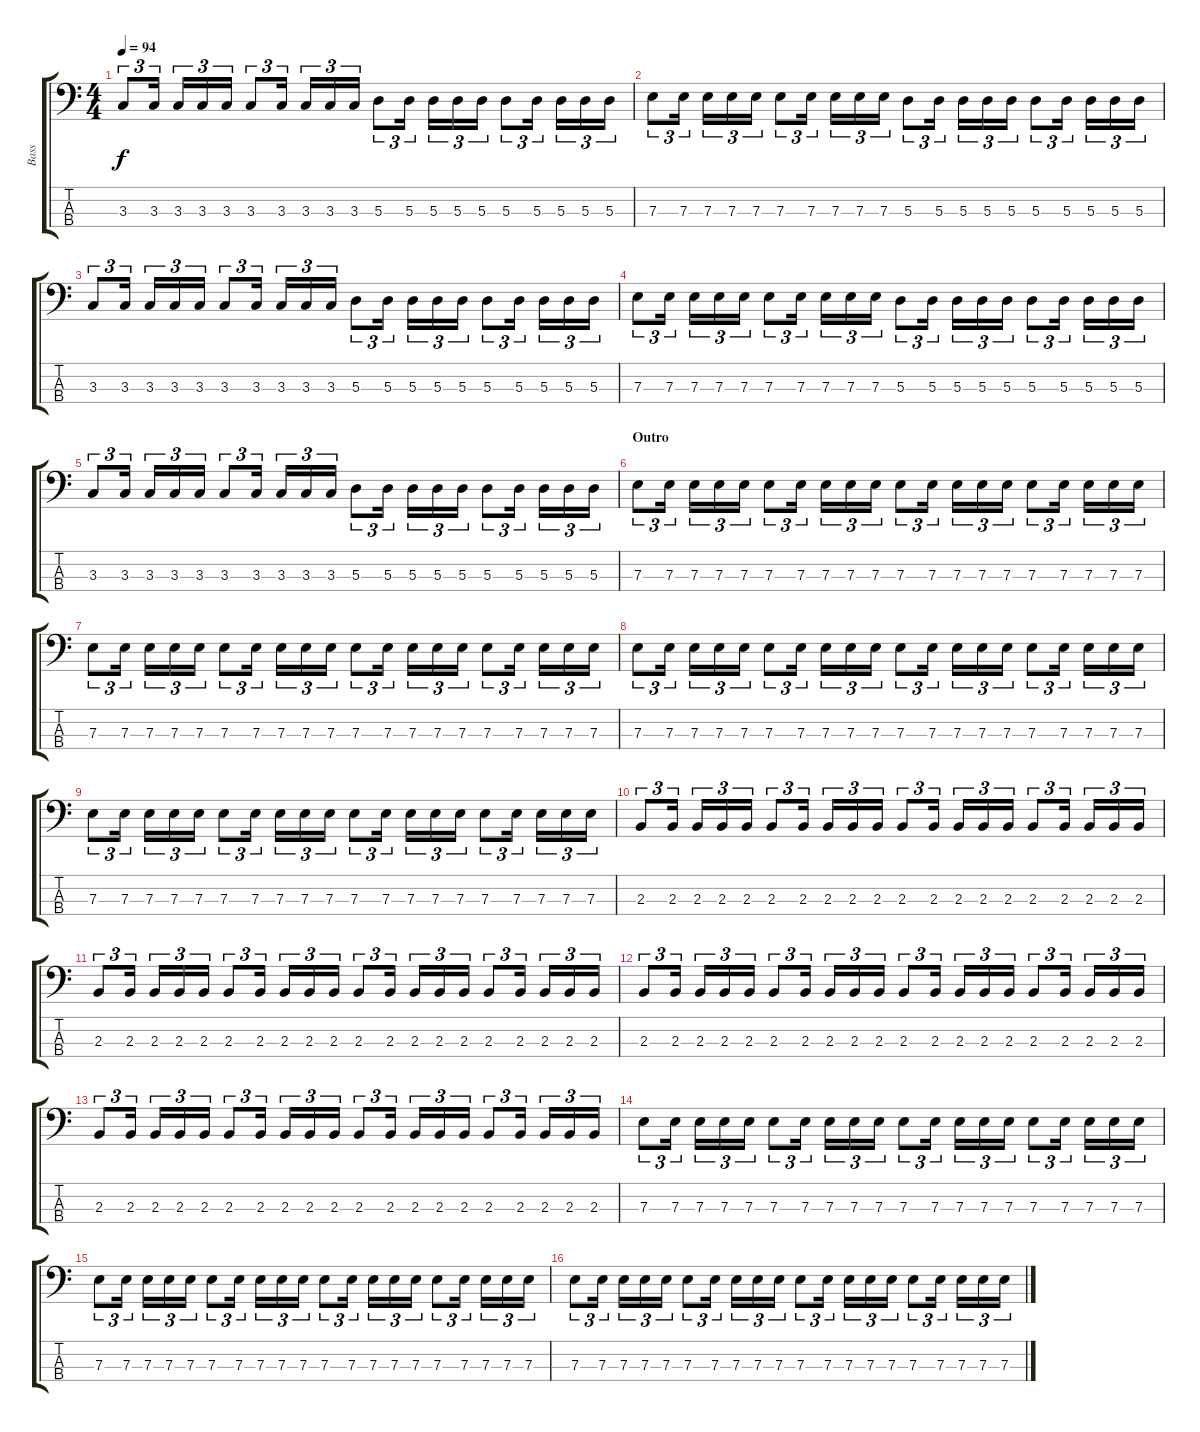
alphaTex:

\track ("Bass" "Bass") {instrument electricbassfinger}
\staff {score tabs}
\tuning (G2 D2 A1 E1) {hide}
\ts (4 4)
\tempo 94
\clef f4
\ks c
3.3.8{tu (3 2) dy f} 3.3.16{tu (3 2)} 3.3.16{tu (3 2)} 3.3.16{tu (3 2)} 3.3.16{tu (3 2)} 3.3.8{tu (3 2)} 3.3.16{tu (3 2)} 3.3.16{tu (3 2)} 3.3.16{tu (3 2)} 3.3.16{tu (3 2)} 5.3.8{tu (3 2)} 5.3.16{tu (3 2)} 5.3.16{tu (3 2)} 5.3.16{tu (3 2)} 5.3.16{tu (3 2)} 5.3.8{tu (3 2)} 5.3.16{tu (3 2)} 5.3.16{tu (3 2)} 5.3.16{tu (3 2)} 5.3.16{tu (3 2)} |
7.3.8{tu (3 2)} 7.3.16{tu (3 2)} 7.3.16{tu (3 2)} 7.3.16{tu (3 2)} 7.3.16{tu (3 2)} 7.3.8{tu (3 2)} 7.3.16{tu (3 2)} 7.3.16{tu (3 2)} 7.3.16{tu (3 2)} 7.3.16{tu (3 2)} 5.3.8{tu (3 2)} 5.3.16{tu (3 2)} 5.3.16{tu (3 2)} 5.3.16{tu (3 2)} 5.3.16{tu (3 2)} 5.3.8{tu (3 2)} 5.3.16{tu (3 2)} 5.3.16{tu (3 2)} 5.3.16{tu (3 2)} 5.3.16{tu (3 2)} |
3.3.8{tu (3 2)} 3.3.16{tu (3 2)} 3.3.16{tu (3 2)} 3.3.16{tu (3 2)} 3.3.16{tu (3 2)} 3.3.8{tu (3 2)} 3.3.16{tu (3 2)} 3.3.16{tu (3 2)} 3.3.16{tu (3 2)} 3.3.16{tu (3 2)} 5.3.8{tu (3 2)} 5.3.16{tu (3 2)} 5.3.16{tu (3 2)} 5.3.16{tu (3 2)} 5.3.16{tu (3 2)} 5.3.8{tu (3 2)} 5.3.16{tu (3 2)} 5.3.16{tu (3 2)} 5.3.16{tu (3 2)} 5.3.16{tu (3 2)} |
7.3.8{tu (3 2)} 7.3.16{tu (3 2)} 7.3.16{tu (3 2)} 7.3.16{tu (3 2)} 7.3.16{tu (3 2)} 7.3.8{tu (3 2)} 7.3.16{tu (3 2)} 7.3.16{tu (3 2)} 7.3.16{tu (3 2)} 7.3.16{tu (3 2)} 5.3.8{tu (3 2)} 5.3.16{tu (3 2)} 5.3.16{tu (3 2)} 5.3.16{tu (3 2)} 5.3.16{tu (3 2)} 5.3.8{tu (3 2)} 5.3.16{tu (3 2)} 5.3.16{tu (3 2)} 5.3.16{tu (3 2)} 5.3.16{tu (3 2)} |
3.3.8{tu (3 2)} 3.3.16{tu (3 2)} 3.3.16{tu (3 2)} 3.3.16{tu (3 2)} 3.3.16{tu (3 2)} 3.3.8{tu (3 2)} 3.3.16{tu (3 2)} 3.3.16{tu (3 2)} 3.3.16{tu (3 2)} 3.3.16{tu (3 2)} 5.3.8{tu (3 2)} 5.3.16{tu (3 2)} 5.3.16{tu (3 2)} 5.3.16{tu (3 2)} 5.3.16{tu (3 2)} 5.3.8{tu (3 2)} 5.3.16{tu (3 2)} 5.3.16{tu (3 2)} 5.3.16{tu (3 2)} 5.3.16{tu (3 2)} |
\section ("" "Outro")
7.3.8{tu (3 2)} 7.3.16{tu (3 2)} 7.3.16{tu (3 2)} 7.3.16{tu (3 2)} 7.3.16{tu (3 2)} 7.3.8{tu (3 2)} 7.3.16{tu (3 2)} 7.3.16{tu (3 2)} 7.3.16{tu (3 2)} 7.3.16{tu (3 2)} 7.3.8{tu (3 2)} 7.3.16{tu (3 2)} 7.3.16{tu (3 2)} 7.3.16{tu (3 2)} 7.3.16{tu (3 2)} 7.3.8{tu (3 2)} 7.3.16{tu (3 2)} 7.3.16{tu (3 2)} 7.3.16{tu (3 2)} 7.3.16{tu (3 2)} |
7.3.8{tu (3 2)} 7.3.16{tu (3 2)} 7.3.16{tu (3 2)} 7.3.16{tu (3 2)} 7.3.16{tu (3 2)} 7.3.8{tu (3 2)} 7.3.16{tu (3 2)} 7.3.16{tu (3 2)} 7.3.16{tu (3 2)} 7.3.16{tu (3 2)} 7.3.8{tu (3 2)} 7.3.16{tu (3 2)} 7.3.16{tu (3 2)} 7.3.16{tu (3 2)} 7.3.16{tu (3 2)} 7.3.8{tu (3 2)} 7.3.16{tu (3 2)} 7.3.16{tu (3 2)} 7.3.16{tu (3 2)} 7.3.16{tu (3 2)} |
7.3.8{tu (3 2)} 7.3.16{tu (3 2)} 7.3.16{tu (3 2)} 7.3.16{tu (3 2)} 7.3.16{tu (3 2)} 7.3.8{tu (3 2)} 7.3.16{tu (3 2)} 7.3.16{tu (3 2)} 7.3.16{tu (3 2)} 7.3.16{tu (3 2)} 7.3.8{tu (3 2)} 7.3.16{tu (3 2)} 7.3.16{tu (3 2)} 7.3.16{tu (3 2)} 7.3.16{tu (3 2)} 7.3.8{tu (3 2)} 7.3.16{tu (3 2)} 7.3.16{tu (3 2)} 7.3.16{tu (3 2)} 7.3.16{tu (3 2)} |
7.3.8{tu (3 2)} 7.3.16{tu (3 2)} 7.3.16{tu (3 2)} 7.3.16{tu (3 2)} 7.3.16{tu (3 2)} 7.3.8{tu (3 2)} 7.3.16{tu (3 2)} 7.3.16{tu (3 2)} 7.3.16{tu (3 2)} 7.3.16{tu (3 2)} 7.3.8{tu (3 2)} 7.3.16{tu (3 2)} 7.3.16{tu (3 2)} 7.3.16{tu (3 2)} 7.3.16{tu (3 2)} 7.3.8{tu (3 2)} 7.3.16{tu (3 2)} 7.3.16{tu (3 2)} 7.3.16{tu (3 2)} 7.3.16{tu (3 2)} |
2.3.8{tu (3 2)} 2.3.16{tu (3 2)} 2.3.16{tu (3 2)} 2.3.16{tu (3 2)} 2.3.16{tu (3 2)} 2.3.8{tu (3 2)} 2.3.16{tu (3 2)} 2.3.16{tu (3 2)} 2.3.16{tu (3 2)} 2.3.16{tu (3 2)} 2.3.8{tu (3 2)} 2.3.16{tu (3 2)} 2.3.16{tu (3 2)} 2.3.16{tu (3 2)} 2.3.16{tu (3 2)} 2.3.8{tu (3 2)} 2.3.16{tu (3 2)} 2.3.16{tu (3 2)} 2.3.16{tu (3 2)} 2.3.16{tu (3 2)} |
2.3.8{tu (3 2)} 2.3.16{tu (3 2)} 2.3.16{tu (3 2)} 2.3.16{tu (3 2)} 2.3.16{tu (3 2)} 2.3.8{tu (3 2)} 2.3.16{tu (3 2)} 2.3.16{tu (3 2)} 2.3.16{tu (3 2)} 2.3.16{tu (3 2)} 2.3.8{tu (3 2)} 2.3.16{tu (3 2)} 2.3.16{tu (3 2)} 2.3.16{tu (3 2)} 2.3.16{tu (3 2)} 2.3.8{tu (3 2)} 2.3.16{tu (3 2)} 2.3.16{tu (3 2)} 2.3.16{tu (3 2)} 2.3.16{tu (3 2)} |
2.3.8{tu (3 2)} 2.3.16{tu (3 2)} 2.3.16{tu (3 2)} 2.3.16{tu (3 2)} 2.3.16{tu (3 2)} 2.3.8{tu (3 2)} 2.3.16{tu (3 2)} 2.3.16{tu (3 2)} 2.3.16{tu (3 2)} 2.3.16{tu (3 2)} 2.3.8{tu (3 2)} 2.3.16{tu (3 2)} 2.3.16{tu (3 2)} 2.3.16{tu (3 2)} 2.3.16{tu (3 2)} 2.3.8{tu (3 2)} 2.3.16{tu (3 2)} 2.3.16{tu (3 2)} 2.3.16{tu (3 2)} 2.3.16{tu (3 2)} |
2.3.8{tu (3 2)} 2.3.16{tu (3 2)} 2.3.16{tu (3 2)} 2.3.16{tu (3 2)} 2.3.16{tu (3 2)} 2.3.8{tu (3 2)} 2.3.16{tu (3 2)} 2.3.16{tu (3 2)} 2.3.16{tu (3 2)} 2.3.16{tu (3 2)} 2.3.8{tu (3 2)} 2.3.16{tu (3 2)} 2.3.16{tu (3 2)} 2.3.16{tu (3 2)} 2.3.16{tu (3 2)} 2.3.8{tu (3 2)} 2.3.16{tu (3 2)} 2.3.16{tu (3 2)} 2.3.16{tu (3 2)} 2.3.16{tu (3 2)} |
7.3.8{tu (3 2)} 7.3.16{tu (3 2)} 7.3.16{tu (3 2)} 7.3.16{tu (3 2)} 7.3.16{tu (3 2)} 7.3.8{tu (3 2)} 7.3.16{tu (3 2)} 7.3.16{tu (3 2)} 7.3.16{tu (3 2)} 7.3.16{tu (3 2)} 7.3.8{tu (3 2)} 7.3.16{tu (3 2)} 7.3.16{tu (3 2)} 7.3.16{tu (3 2)} 7.3.16{tu (3 2)} 7.3.8{tu (3 2)} 7.3.16{tu (3 2)} 7.3.16{tu (3 2)} 7.3.16{tu (3 2)} 7.3.16{tu (3 2)} |
7.3.8{tu (3 2)} 7.3.16{tu (3 2)} 7.3.16{tu (3 2)} 7.3.16{tu (3 2)} 7.3.16{tu (3 2)} 7.3.8{tu (3 2)} 7.3.16{tu (3 2)} 7.3.16{tu (3 2)} 7.3.16{tu (3 2)} 7.3.16{tu (3 2)} 7.3.8{tu (3 2)} 7.3.16{tu (3 2)} 7.3.16{tu (3 2)} 7.3.16{tu (3 2)} 7.3.16{tu (3 2)} 7.3.8{tu (3 2)} 7.3.16{tu (3 2)} 7.3.16{tu (3 2)} 7.3.16{tu (3 2)} 7.3.16{tu (3 2)} |
7.3.8{tu (3 2)} 7.3.16{tu (3 2)} 7.3.16{tu (3 2)} 7.3.16{tu (3 2)} 7.3.16{tu (3 2)} 7.3.8{tu (3 2)} 7.3.16{tu (3 2)} 7.3.16{tu (3 2)} 7.3.16{tu (3 2)} 7.3.16{tu (3 2)} 7.3.8{tu (3 2)} 7.3.16{tu (3 2)} 7.3.16{tu (3 2)} 7.3.16{tu (3 2)} 7.3.16{tu (3 2)} 7.3.8{tu (3 2)} 7.3.16{tu (3 2)} 7.3.16{tu (3 2)} 7.3.16{tu (3 2)} 7.3.16{tu (3 2)}
